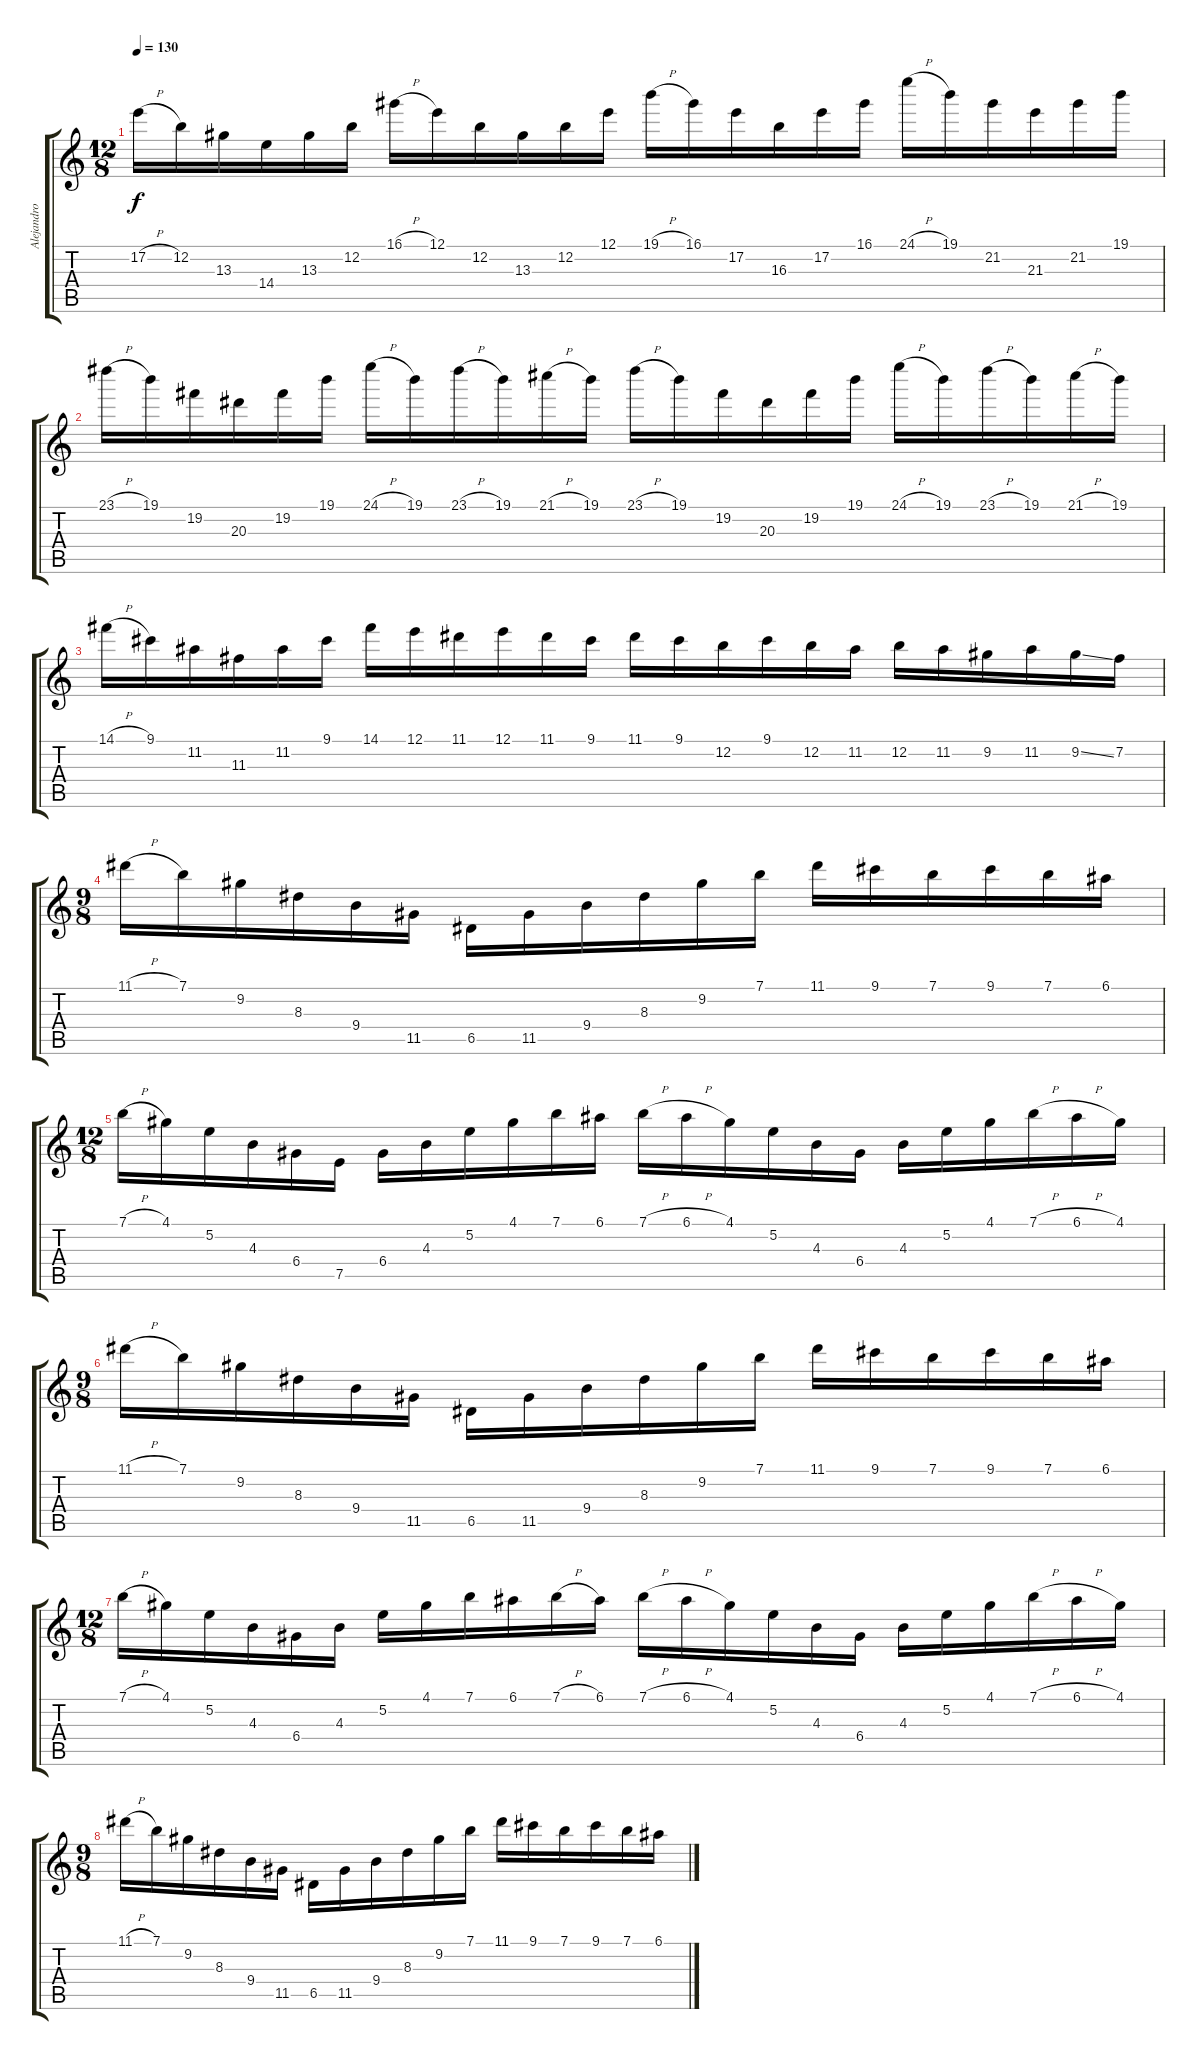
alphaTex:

\track ("Alejandro" "Alejandro") {instrument distortionguitar}
\staff {score tabs}
\tuning (E4 B3 G3 D3 A2 E2) {hide}
\ts (12 8)
\tempo 130
\clef g2
\ks c
17.2{h}.16{dy f} 12.2.16 13.3.16 14.4.16 13.3.16 12.2.16 16.1{h}.16 12.1.16 12.2.16 13.3.16 12.2.16 12.1.16 19.1{h}.16 16.1.16 17.2.16 16.3.16 17.2.16 16.1.16 24.1{h}.16 19.1.16 21.2.16 21.3.16 21.2.16 19.1.16 |
23.1{h}.16 19.1.16 19.2.16 20.3.16 19.2.16 19.1.16 24.1{h}.16 19.1.16 23.1{h}.16 19.1.16 21.1{h}.16 19.1.16 23.1{h}.16 19.1.16 19.2.16 20.3.16 19.2.16 19.1.16 24.1{h}.16 19.1.16 23.1{h}.16 19.1.16 21.1{h}.16 19.1.16 |
14.1{h}.16 9.1.16 11.2.16 11.3.16 11.2.16 9.1.16 14.1.16 12.1.16 11.1.16 12.1.16 11.1.16 9.1.16 11.1.16 9.1.16 12.2.16 9.1.16 12.2.16 11.2.16 12.2.16 11.2.16 9.2.16 11.2.16 9.2{ss}.16 7.2.16 |
\ts (9 8)
11.1{h}.16 7.1.16 9.2.16 8.3.16 9.4.16 11.5.16 6.5.16 11.5.16 9.4.16 8.3.16 9.2.16 7.1.16 11.1.16 9.1.16 7.1.16 9.1.16 7.1.16 6.1.16 |
\ts (12 8)
7.1{h}.16 4.1.16 5.2.16 4.3.16 6.4.16 7.5.16 6.4.16 4.3.16 5.2.16 4.1.16 7.1.16 6.1.16 7.1{h}.16 6.1{h}.16 4.1.16 5.2.16 4.3.16 6.4.16 4.3.16 5.2.16 4.1.16 7.1{h}.16 6.1{h}.16 4.1.16 |
\ts (9 8)
11.1{h}.16 7.1.16 9.2.16 8.3.16 9.4.16 11.5.16 6.5.16 11.5.16 9.4.16 8.3.16 9.2.16 7.1.16 11.1.16 9.1.16 7.1.16 9.1.16 7.1.16 6.1.16 |
\ts (12 8)
7.1{h}.16 4.1.16 5.2.16 4.3.16 6.4.16 4.3.16 5.2.16 4.1.16 7.1.16 6.1.16 7.1{h}.16 6.1.16 7.1{h}.16 6.1{h}.16 4.1.16 5.2.16 4.3.16 6.4.16 4.3.16 5.2.16 4.1.16 7.1{h}.16 6.1{h}.16 4.1.16 |
\ts (9 8)
11.1{h}.16 7.1.16 9.2.16 8.3.16 9.4.16 11.5.16 6.5.16 11.5.16 9.4.16 8.3.16 9.2.16 7.1.16 11.1.16 9.1.16 7.1.16 9.1.16 7.1.16 6.1.16
